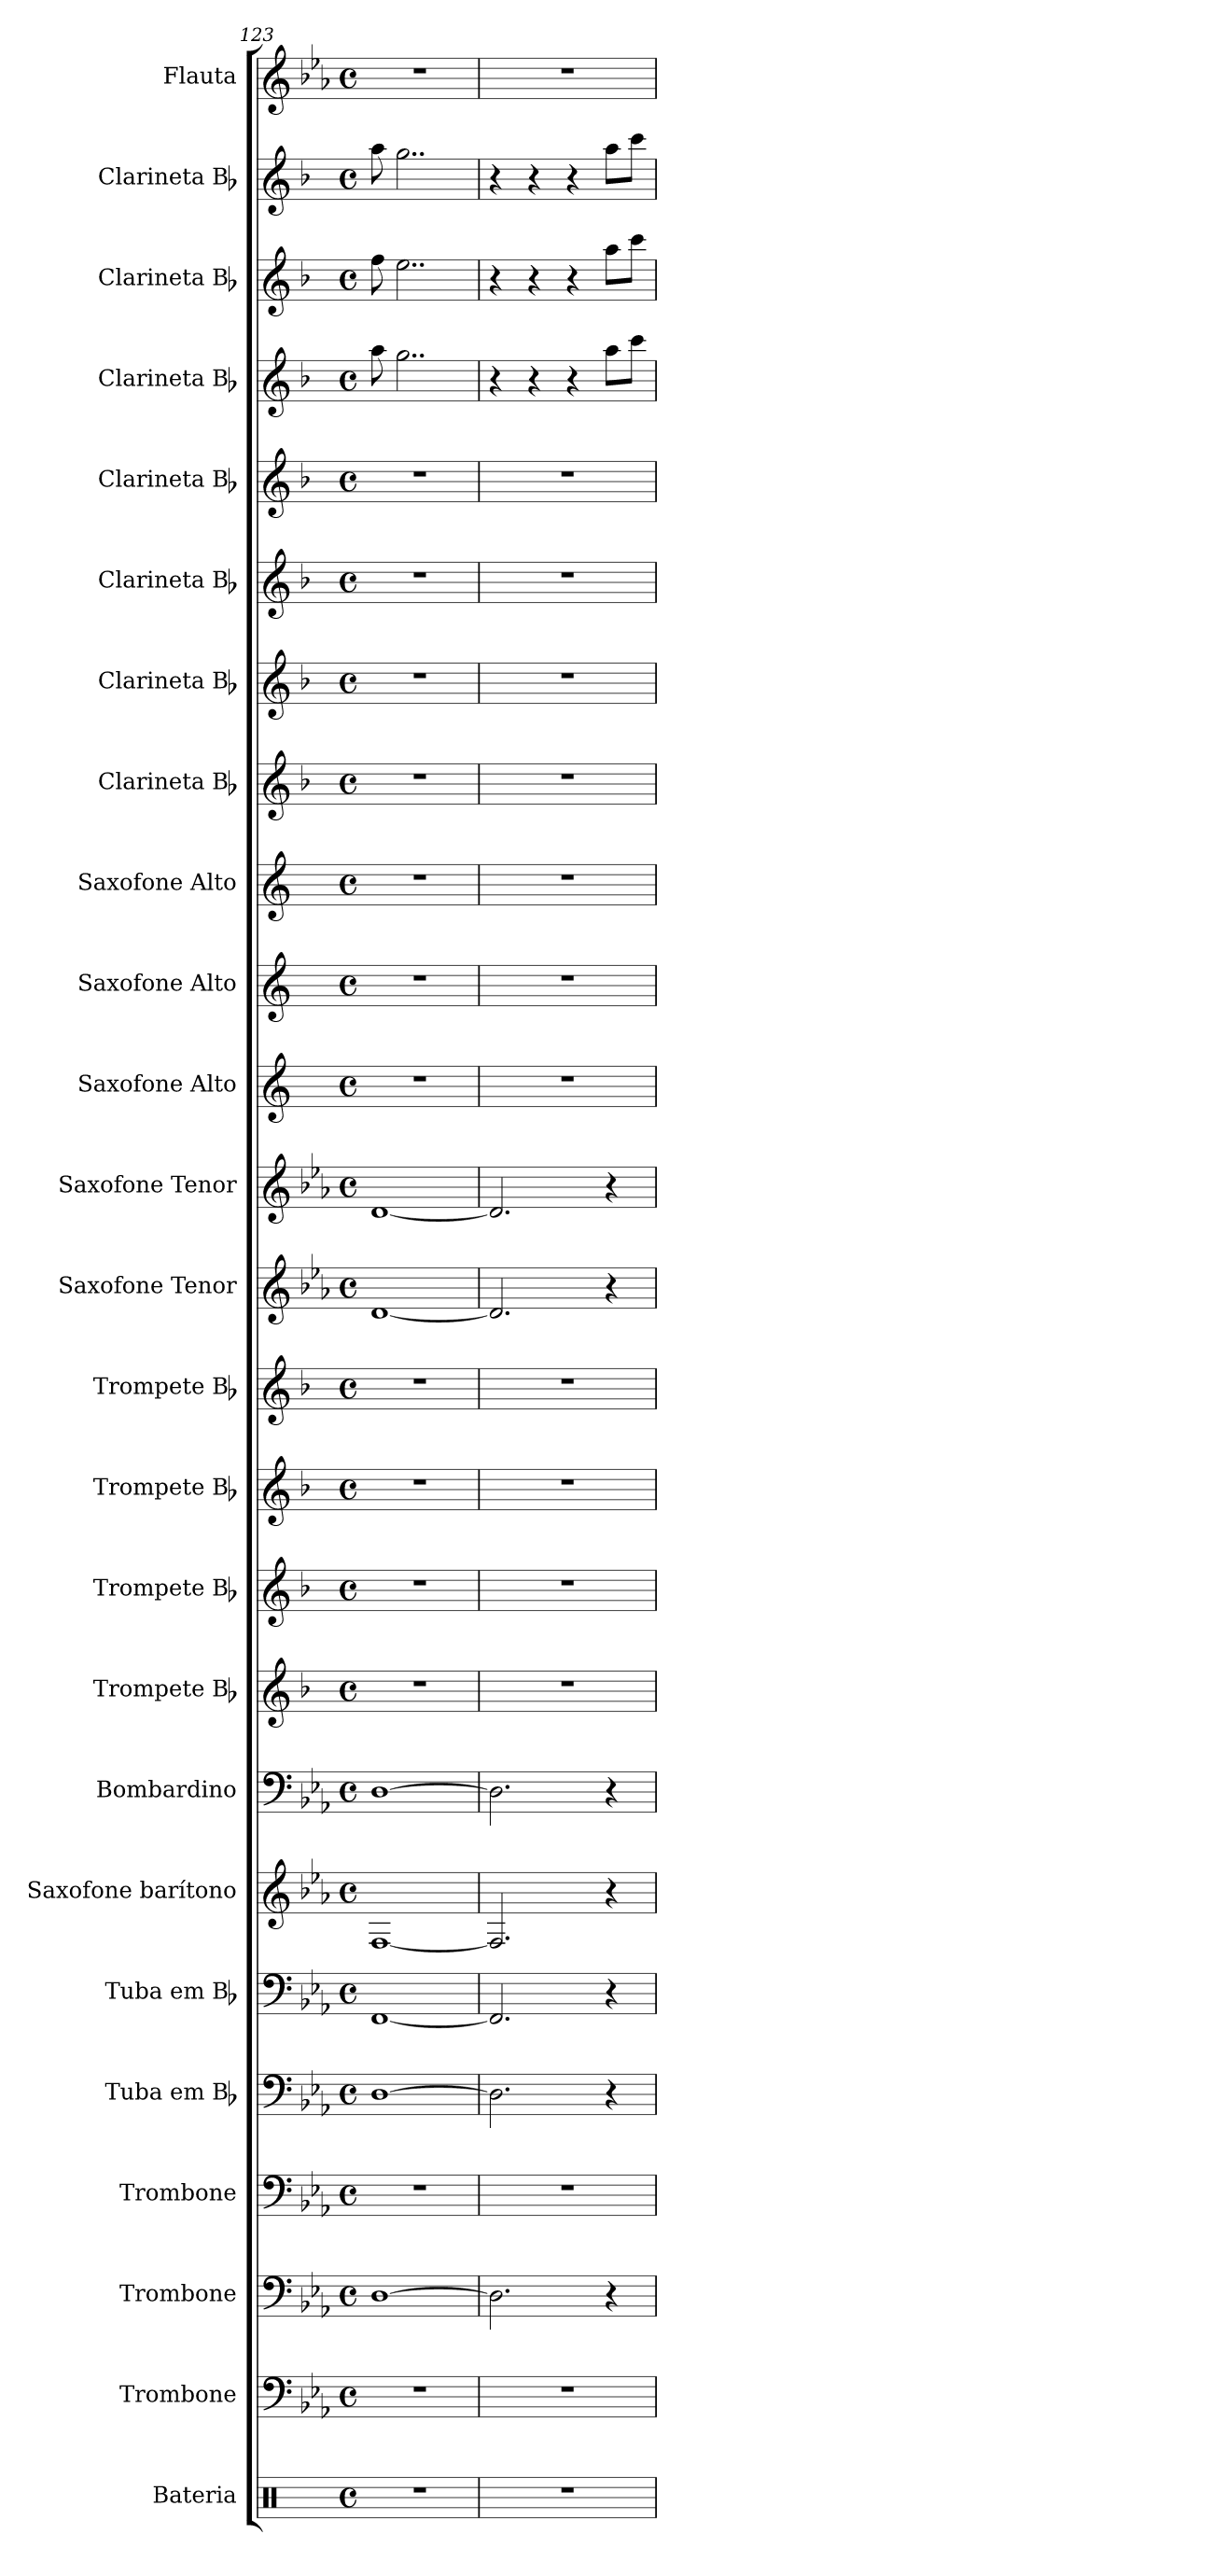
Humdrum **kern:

**kern	**kern	**kern	**kern	**kern	**kern	**kern	**kern	**kern	**kern	**kern	**kern	**kern	**kern	**kern	**kern	**kern	**kern	**kern	**kern	**kern	**kern	**kern	**kern	**kern
*part25	*part24	*part23	*part22	*part21	*part20	*part19	*part18	*part17	*part16	*part15	*part14	*part13	*part12	*part11	*part10	*part9	*part8	*part7	*part6	*part5	*part4	*part3	*part2	*part1
*staff25	*staff24	*staff23	*staff22	*staff21	*staff20	*staff19	*staff18	*staff17	*staff16	*staff15	*staff14	*staff13	*staff12	*staff11	*staff10	*staff9	*staff8	*staff7	*staff6	*staff5	*staff4	*staff3	*staff2	*staff1
*I"Bateria	*I"Trombone	*I"Trombone	*I"Trombone	*I"Tuba em Bb	*I"Tuba em Bb	*I"Saxofone barítono	*I"Bombardino	*I"Trompete Bb	*I"Trompete Bb	*I"Trompete Bb	*I"Trompete Bb	*I"Saxofone Tenor	*I"Saxofone Tenor	*I"Saxofone Alto	*I"Saxofone Alto	*I"Saxofone Alto	*I"Clarineta Bb	*I"Clarineta Bb	*I"Clarineta Bb	*I"Clarineta Bb	*I"Clarineta Bb	*I"Clarineta Bb	*I"Clarineta Bb	*I"Flauta
*I'Bat.	*I'Tbn.	*I'Tbn.	*I'Tbn.	*I'Tu. Bb	*I'Tu. Bb	*	*I'Bomb.	*I'Tpt. Bb	*I'Tpt. Bb	*I'Tpt. Bb	*I'Tpt. Bb	*I'Sax. Tn.	*I'Sax. Tn.	*	*	*	*I'Cl. Bb	*I'Cl. Bb	*I'Cl. Bb	*I'Cl. Bb	*I'Cl. Bb	*I'Cl. Bb	*I'Cl. Bb	*I'Fl.
*clefX	*clefF4	*clefF4	*clefF4	*clefF4	*clefF4	*clefG2	*clefF4	*clefG2	*clefG2	*clefG2	*clefG2	*clefG2	*clefG2	*clefG2	*clefG2	*clefG2	*clefG2	*clefG2	*clefG2	*clefG2	*clefG2	*clefG2	*clefG2	*clefG2
*	*	*	*	*	*	*ITrd12c21	*	*ITrd1c2	*ITrd1c2	*ITrd1c2	*ITrd1c2	*ITrd8c14	*ITrd8c14	*ITrd5c9	*ITrd5c9	*ITrd5c9	*ITrd1c2	*ITrd1c2	*ITrd1c2	*ITrd1c2	*ITrd1c2	*ITrd1c2	*ITrd1c2	*
*k[]	*k[b-e-a-]	*k[b-e-a-]	*k[b-e-a-]	*k[b-e-a-]	*k[b-e-a-]	*k[b-e-a-]	*k[b-e-a-]	*k[b-e-a-]	*k[b-e-a-]	*k[b-e-a-]	*k[b-e-a-]	*k[b-e-a-]	*k[b-e-a-]	*k[b-e-a-]	*k[b-e-a-]	*k[b-e-a-]	*k[b-e-a-]	*k[b-e-a-]	*k[b-e-a-]	*k[b-e-a-]	*k[b-e-a-]	*k[b-e-a-]	*k[b-e-a-]	*k[b-e-a-]
*M4/4	*M4/4	*M4/4	*M4/4	*M4/4	*M4/4	*M4/4	*M4/4	*M4/4	*M4/4	*M4/4	*M4/4	*M4/4	*M4/4	*M4/4	*M4/4	*M4/4	*M4/4	*M4/4	*M4/4	*M4/4	*M4/4	*M4/4	*M4/4	*M4/4
*met(c)	*met(c)	*met(c)	*met(c)	*met(c)	*met(c)	*met(c)	*met(c)	*met(c)	*met(c)	*met(c)	*met(c)	*met(c)	*met(c)	*met(c)	*met(c)	*met(c)	*met(c)	*met(c)	*met(c)	*met(c)	*met(c)	*met(c)	*met(c)	*met(c)
=123	=123	=123	=123	=123	=123	=123	=123	=123	=123	=123	=123	=123	=123	=123	=123	=123	=123	=123	=123	=123	=123	=123	=123	=123
1r	1r	[1D	1r	[1D	[1FF	[1FF	[1D	1r	1r	1r	1r	[1D	[1D	1r	1r	1r	1r	1r	1r	1r	8gg\	8ee-\	8gg\	1r
.	.	.	.	.	.	.	.	.	.	.	.	.	.	.	.	.	.	.	.	.	2..ff\	2..dd\	2..ff\	.
=124	=124	=124	=124	=124	=124	=124	=124	=124	=124	=124	=124	=124	=124	=124	=124	=124	=124	=124	=124	=124	=124	=124	=124	=124
1r	1r	2.D\]	1r	2.D\]	2.FF/]	2.FF/]	2.D\]	1r	1r	1r	1r	2.D/]	2.D/]	1r	1r	1r	1r	1r	1r	1r	4r	4r	4r	1r
.	.	.	.	.	.	.	.	.	.	.	.	.	.	.	.	.	.	.	.	.	4r	4r	4r	.
.	.	.	.	.	.	.	.	.	.	.	.	.	.	.	.	.	.	.	.	.	4r	4r	4r	.
.	.	4r	.	4r	4r	4r	4r	.	.	.	.	4r	4r	.	.	.	.	.	.	.	8gg\L	8gg\L	8gg\L	.
.	.	.	.	.	.	.	.	.	.	.	.	.	.	.	.	.	.	.	.	.	8bb-\J	8bb-\J	8bb-\J	.
=	=	=	=	=	=	=	=	=	=	=	=	=	=	=	=	=	=	=	=	=	=	=	=	=
*-	*-	*-	*-	*-	*-	*-	*-	*-	*-	*-	*-	*-	*-	*-	*-	*-	*-	*-	*-	*-	*-	*-	*-	*-
